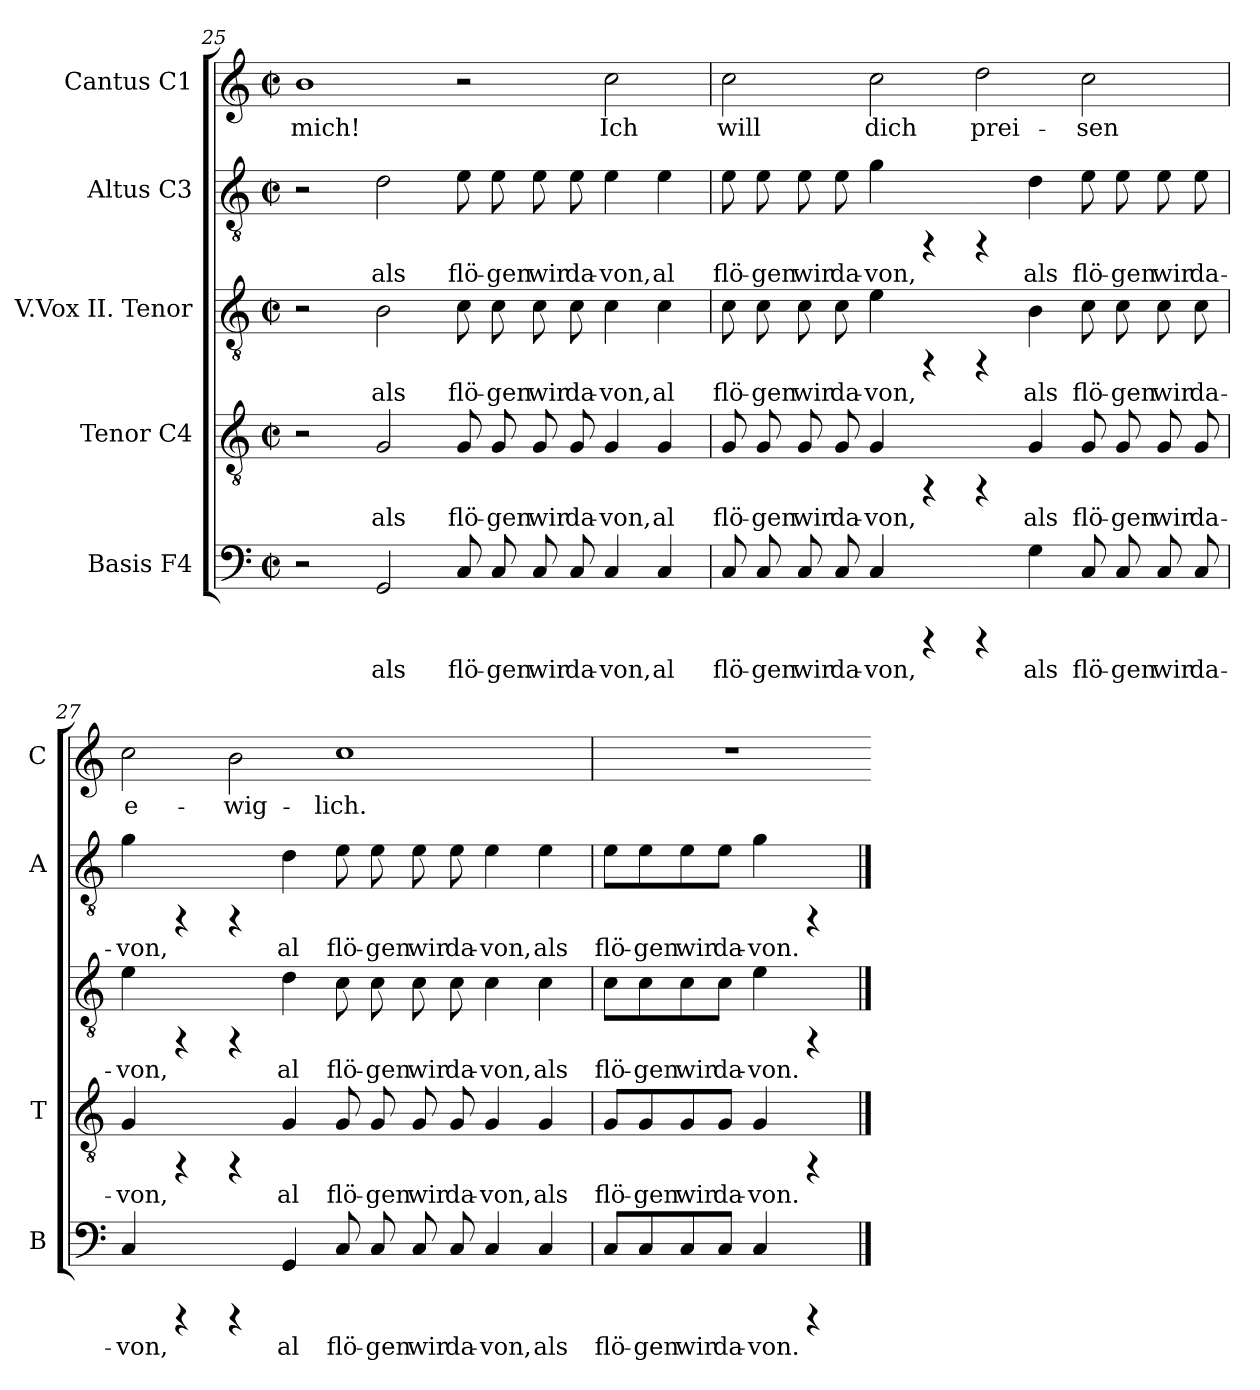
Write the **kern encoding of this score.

**kern	**text	**kern	**text	**kern	**text	**kern	**text	**kern	**text
*part5	*part5	*part4	*part4	*part3	*part3	*part2	*part2	*part1	*part1
*staff5	*staff5	*staff4	*staff4	*staff3	*staff3	*staff2	*staff2	*staff1	*staff1
*I"Basis  F4	*	*I"Tenor  C4	*	*I"V.Vox  II. Tenor	*	*I"Altus  C3	*	*I"Cantus  C1	*
*I'B	*	*I'T	*	*	*	*I'A	*	*I'C	*
!!LO:PB:g=z
*clefF4	*	*clefGv2	*	*clefGv2	*	*clefGv2	*	*clefG2	*
*k[]	*	*k[]	*	*k[]	*	*k[]	*	*k[]	*
*C:	*	*C:	*	*C:	*	*C:	*	*C:	*
*M2/2	*	*M2/2	*	*M2/2	*	*M2/2	*	*M2/2	*
*met(c|)	*	*met(c|)	*	*met(c|)	*	*met(c|)	*	*met(c|)	*
=25	=25	=25	=25	=25	=25	=25	=25	=25	=25
!	!	!	!	!	!	!	!	!	!LO:LY:b:cj
2r	.	2r	.	2r	.	2r	.	1b	mich!
!	!LO:LY:b:cj	!	!LO:LY:b:cj	!	!LO:LY:b:cj	!	!LO:LY:b:cj	!	!
2GG/	als	2G/	als	2B\	als	2d\	als	.	.
!	!LO:LY:b:cj	!	!LO:LY:b:cj	!	!LO:LY:b:cj	!	!LO:LY:b:cj	!	!
8C/	flö-	8G/	flö-	8c\	flö-	8e\	flö-	2r	.
!	!LO:LY:b:cj	!	!LO:LY:b:cj	!	!LO:LY:b:cj	!	!LO:LY:b:cj	!	!
8C/	-gen	8G/	-gen	8c\	-gen	8e\	-gen	.	.
!	!LO:LY:b:cj	!	!LO:LY:b:cj	!	!LO:LY:b:cj	!	!LO:LY:b:cj	!	!
8C/	wir	8G/	wir	8c\	wir	8e\	wir	.	.
!	!LO:LY:b:cj	!	!LO:LY:b:cj	!	!LO:LY:b:cj	!	!LO:LY:b:cj	!	!
8C/	da-	8G/	da-	8c\	da-	8e\	da-	.	.
!	!LO:LY:b:cj	!	!LO:LY:b:cj	!	!LO:LY:b:cj	!	!LO:LY:b:cj	!	!LO:LY:b:cj
4C/	-von,	4G/	-von,	4c\	-von,	4e\	-von,	2cc\	Ich
!	!LO:LY:b:cj	!	!LO:LY:b:cj	!	!LO:LY:b:cj	!	!LO:LY:b:cj	!	!
4C/	al	4G/	al	4c\	al	4e\	al	.	.
=26	=26	=26	=26	=26	=26	=26	=26	=26	=26
!	!LO:LY:b:cj	!	!LO:LY:b:cj	!	!LO:LY:b:cj	!	!LO:LY:b:cj	!	!LO:LY:b:cj
8C/	flö-	8G/	flö-	8c\	flö-	8e\	flö-	2cc\	will
!	!LO:LY:b:cj	!	!LO:LY:b:cj	!	!LO:LY:b:cj	!	!LO:LY:b:cj	!	!
8C/	-gen	8G/	-gen	8c\	-gen	8e\	-gen	.	.
!	!LO:LY:b:cj	!	!LO:LY:b:cj	!	!LO:LY:b:cj	!	!LO:LY:b:cj	!	!
8C/	wir	8G/	wir	8c\	wir	8e\	wir	.	.
!	!LO:LY:b:cj	!	!LO:LY:b:cj	!	!LO:LY:b:cj	!	!LO:LY:b:cj	!	!
8C/	da-	8G/	da-	8c\	da-	8e\	da-	.	.
!	!LO:LY:b:cj	!	!LO:LY:b:cj	!	!LO:LY:b:cj	!	!LO:LY:b:cj	!	!LO:LY:b:cj
4C/	-von,	4G/	-von,	4e\	-von,	4g\	-von,	2cc\	dich
4rCCC	.	4rFF	.	4rFF	.	4rFF	.	.	.
!	!	!	!	!	!	!	!	!	!LO:LY:b:cj
4rCCC	.	4rFF	.	4rFF	.	4rFF	.	2dd\	prei-
!	!LO:LY:b:cj	!	!LO:LY:b:cj	!	!LO:LY:b:cj	!	!LO:LY:b:cj	!	!
4G\	als	4G/	als	4B\	als	4d\	als	.	.
!	!LO:LY:b:cj	!	!LO:LY:b:cj	!	!LO:LY:b:cj	!	!LO:LY:b:cj	!	!LO:LY:b:cj
8C/	flö-	8G/	flö-	8c\	flö-	8e\	flö-	2cc\	-sen
!	!LO:LY:b:cj	!	!LO:LY:b:cj	!	!LO:LY:b:cj	!	!LO:LY:b:cj	!	!
8C/	-gen	8G/	-gen	8c\	-gen	8e\	-gen	.	.
!	!LO:LY:b:cj	!	!LO:LY:b:cj	!	!LO:LY:b:cj	!	!LO:LY:b:cj	!	!
8C/	wir	8G/	wir	8c\	wir	8e\	wir	.	.
!	!LO:LY:b:cj	!	!LO:LY:b:cj	!	!LO:LY:b:cj	!	!LO:LY:b:cj	!	!
8C/	da-	8G/	da-	8c\	da-	8e\	da-	.	.
!!LO:LB:g=z
=27	=27	=27	=27	=27	=27	=27	=27	=27	=27
!	!LO:LY:b:cj	!	!LO:LY:b:cj	!	!LO:LY:b:cj	!	!LO:LY:b:cj	!	!LO:LY:b:cj
4C/	-von,	4G/	-von,	4e\	-von,	4g\	-von,	2cc\	e-
4rCCC	.	4rFF	.	4rFF	.	4rFF	.	.	.
!	!	!	!	!	!	!	!	!	!LO:LY:b:cj
4rCCC	.	4rFF	.	4rFF	.	4rFF	.	2b\	-wig-
!	!LO:LY:b:cj	!	!LO:LY:b:cj	!	!LO:LY:b:cj	!	!LO:LY:b:cj	!	!
4GG/	al	4G/	al	4d\	al	4d\	al	.	.
!	!LO:LY:b:cj	!	!LO:LY:b:cj	!	!LO:LY:b:cj	!	!LO:LY:b:cj	!	!LO:LY:b:cj
8C/	flö-	8G/	flö-	8c\	flö-	8e\	flö-	1cc	-lich.
!	!LO:LY:b:cj	!	!LO:LY:b:cj	!	!LO:LY:b:cj	!	!LO:LY:b:cj	!	!
8C/	-gen	8G/	-gen	8c\	-gen	8e\	-gen	.	.
!	!LO:LY:b:cj	!	!LO:LY:b:cj	!	!LO:LY:b:cj	!	!LO:LY:b:cj	!	!
8C/	wir	8G/	wir	8c\	wir	8e\	wir	.	.
!	!LO:LY:b:cj	!	!LO:LY:b:cj	!	!LO:LY:b:cj	!	!LO:LY:b:cj	!	!
8C/	da-	8G/	da-	8c\	da-	8e\	da-	.	.
!	!LO:LY:b:cj	!	!LO:LY:b:cj	!	!LO:LY:b:cj	!	!LO:LY:b:cj	!	!
4C/	-von,	4G/	-von,	4c\	-von,	4e\	-von,	.	.
!	!LO:LY:b:cj	!	!LO:LY:b:cj	!	!LO:LY:b:cj	!	!LO:LY:b:cj	!	!
4C/	als	4G/	als	4c\	als	4e\	als	.	.
=28	=28	=28	=28	=28	=28	=28	=28	=28	=28
!	!LO:LY:b:cj	!	!LO:LY:b:cj	!	!LO:LY:b:cj	!	!LO:LY:b:cj	!	!
8C/L	flö-	8G/L	flö-	8c\L	flö-	8e\L	flö-	1r	.
!	!LO:LY:b:cj	!	!LO:LY:b:cj	!	!LO:LY:b:cj	!	!LO:LY:b:cj	!	!
8C/	-gen	8G/	-gen	8c\	-gen	8e\	-gen	.	.
!	!LO:LY:b:cj	!	!LO:LY:b:cj	!	!LO:LY:b:cj	!	!LO:LY:b:cj	!	!
8C/	wir	8G/	wir	8c\	wir	8e\	wir	.	.
!	!LO:LY:b:cj	!	!LO:LY:b:cj	!	!LO:LY:b:cj	!	!LO:LY:b:cj	!	!
8C/J	da-	8G/J	da-	8c\J	da-	8e\J	da-	.	.
!	!LO:LY:b:cj	!	!LO:LY:b:cj	!	!LO:LY:b:cj	!	!LO:LY:b:cj	!	!
4C/	-von.	4G/	-von.	4e\	-von.	4g\	-von.	.	.
4rCCC	.	4rFF	.	4rFF	.	4rFF	.	.	.
==	=	==	=	==	=	==	=	=	=
*-	*-	*-	*-	*-	*-	*-	*-	*-	*-
